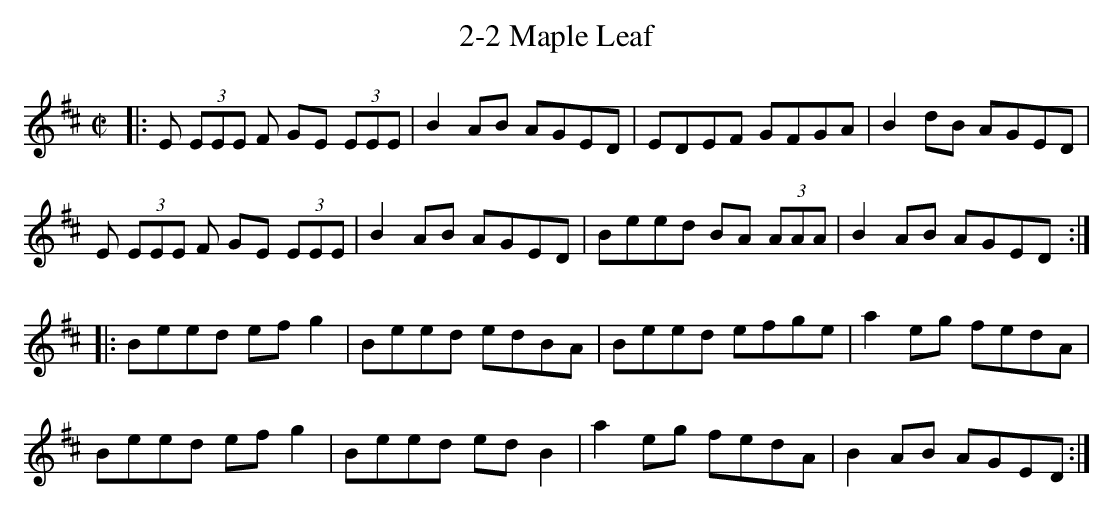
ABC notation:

X:1
T:2-2 Maple Leaf
M:C|
L:1/8
K: Edor
|:E (3EEE F GE (3EEE|B2AB AGED|EDEF GFGA|B2D'B AGED|
E (3EEE F GE (3EEE|B2AB AGED|BE'E'D' BA (3AAA|B2AB AGED:|
|:BE'E'D' E'F'G'2|BE'E'D' E'D'BA|BE'E'D' E'F'G'E'|A'2E'G' F'E'D'A|
BE'E'D' E'F'G'2|BE'E'D' E'D'B2|A'2E'G' F'E'D'A|B2AB AGED:|
